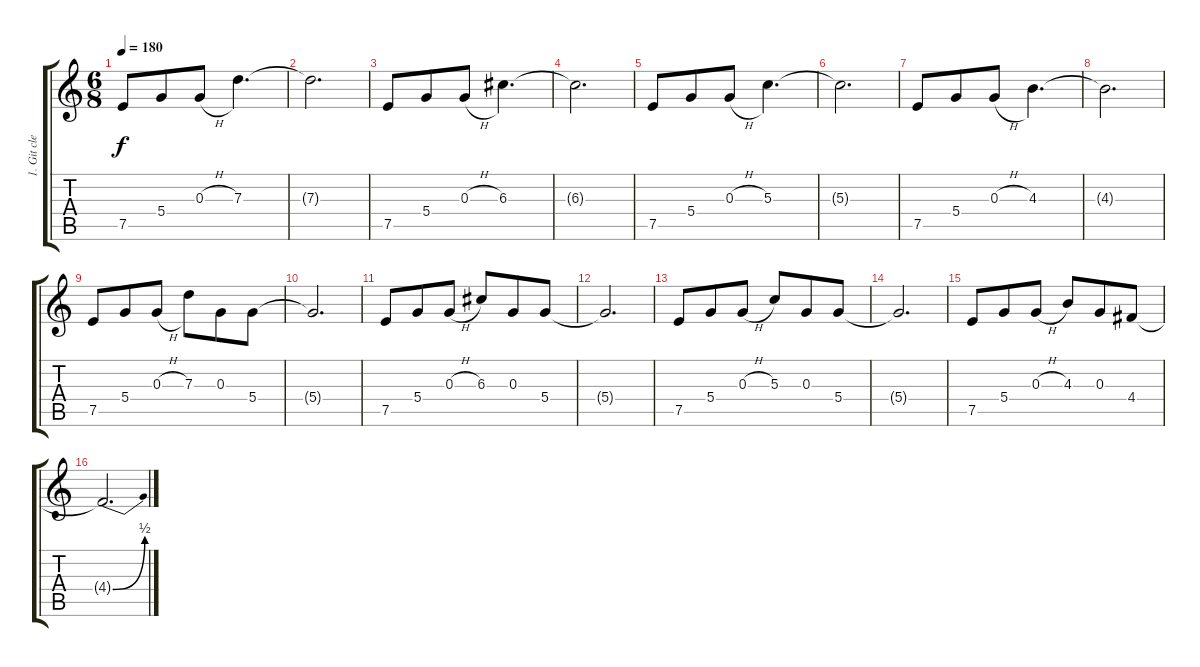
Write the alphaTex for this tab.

\track ("1. Git clean" "1. Git cle") {instrument acousticguitarnylon}
\staff {score tabs}
\tuning (E4 B3 G3 D3 A2 E2) {hide}
\ts (6 8)
\tempo 180
\clef g2
\ks c
7.5.8{dy f instrument acousticguitarnylon} 5.4.8 0.3{h}.8 7.3.4{d} |
7.3{t}.2{d} |
7.5.8 5.4.8 0.3{h}.8 6.3.4{d} |
6.3{t}.2{d} |
7.5.8 5.4.8 0.3{h}.8 5.3.4{d} |
5.3{t}.2{d} |
7.5.8 5.4.8 0.3{h}.8 4.3.4{d} |
4.3{t}.2{d} |
7.5.8 5.4.8 0.3{h}.8 7.3.8 0.3.8 5.4.8 |
5.4{t}.2{d} |
7.5.8 5.4.8 0.3{h}.8 6.3.8 0.3.8 5.4.8 |
5.4{t}.2{d} |
7.5.8 5.4.8 0.3{h}.8 5.3.8 0.3.8 5.4.8 |
5.4{t}.2{d} |
7.5.8 5.4.8 0.3{h}.8 4.3.8 0.3.8 4.4.8 |
4.4{be (bend 0 0 60 2) t}.2{d}
